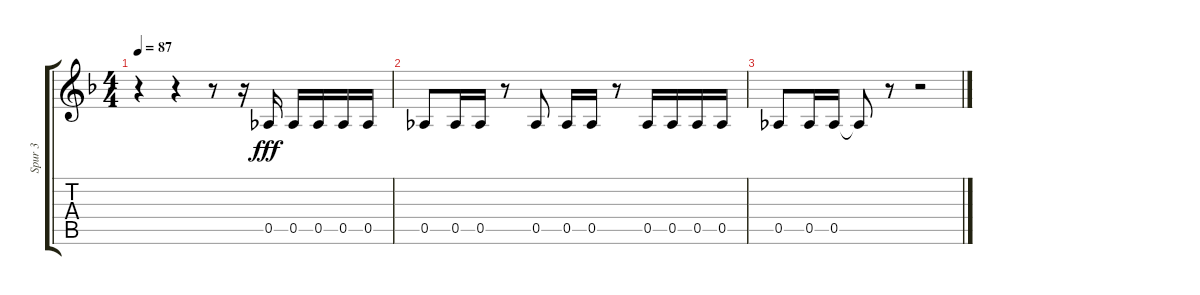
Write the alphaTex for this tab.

\track ("Spur 3" "Spur 3") {instrument overdrivenguitar}
\staff {score tabs}
\tuning (Eb4 Bb3 Gb3 Db3 Ab2 Db2) {hide}
\ts (4 4)
\tempo 87
\clef g2
\ks f
r.4{dy fff} r.4 r.8 r.16 0.5.16 0.5.16 0.5.16 0.5.16 0.5.16 |
0.5.8 0.5.16 0.5.16 r.8 0.5.8 0.5.16 0.5.16 r.8 0.5.16 0.5.16 0.5.16 0.5.16 |
0.5.8 0.5.16 0.5.16 0.5{t}.8 r.8 r.2
